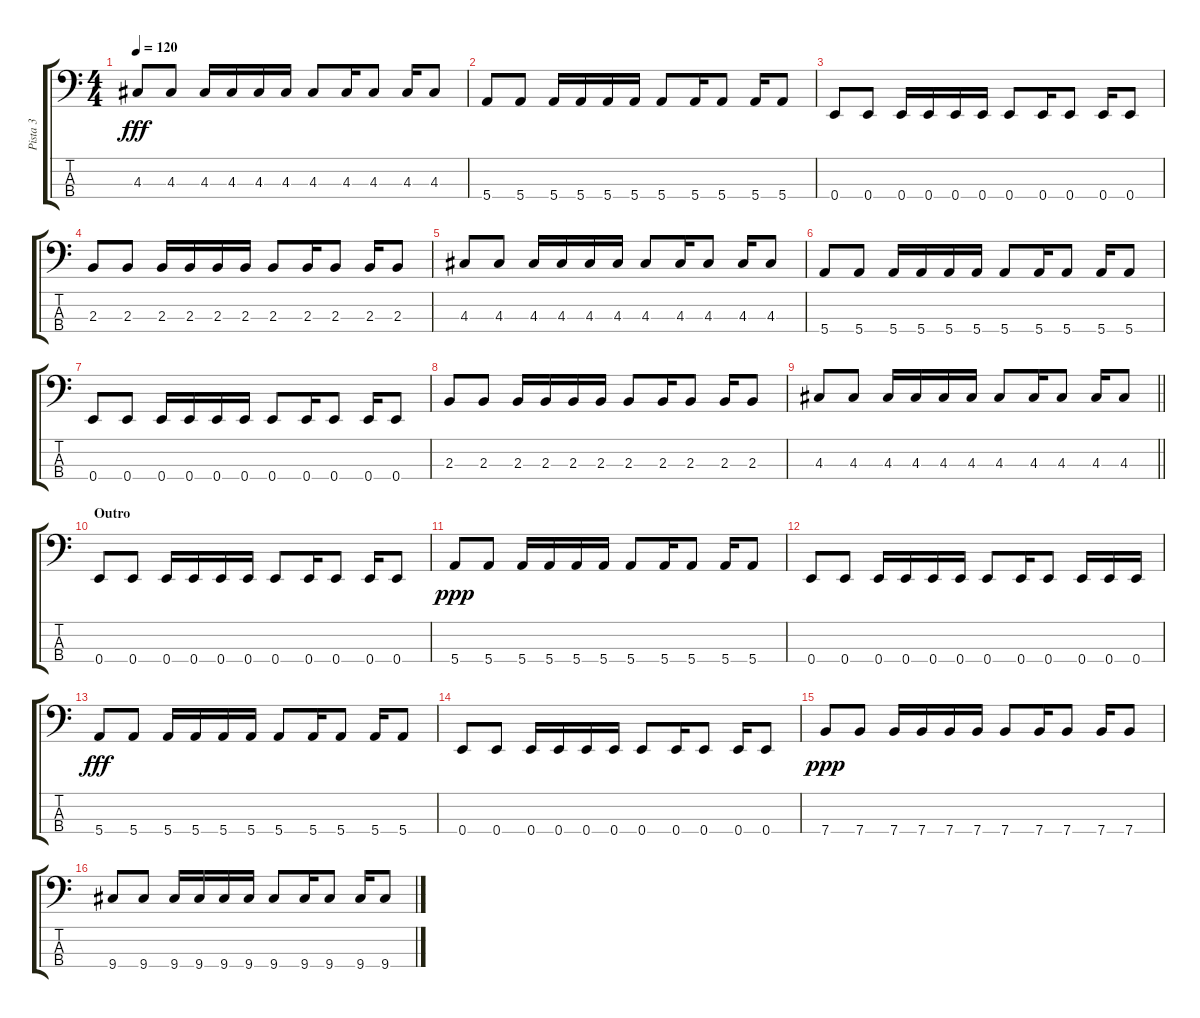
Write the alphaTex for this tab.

\track ("Pista 3" "Pista 3") {instrument electricbasspick}
\staff {score tabs}
\tuning (G2 D2 A1 E1) {hide}
\ts (4 4)
\tempo 120
\clef f4
\ks c
4.3.8{dy fff} 4.3.8 4.3.16 4.3.16 4.3.16 4.3.16 4.3.8 4.3.16 4.3.8 4.3.16 4.3.8 |
5.4.8 5.4.8 5.4.16 5.4.16 5.4.16 5.4.16 5.4.8 5.4.16 5.4.8 5.4.16 5.4.8 |
0.4.8 0.4.8 0.4.16 0.4.16 0.4.16 0.4.16 0.4.8 0.4.16 0.4.8 0.4.16 0.4.8 |
2.3.8 2.3.8 2.3.16 2.3.16 2.3.16 2.3.16 2.3.8 2.3.16 2.3.8 2.3.16 2.3.8 |
4.3.8 4.3.8 4.3.16 4.3.16 4.3.16 4.3.16 4.3.8 4.3.16 4.3.8 4.3.16 4.3.8 |
5.4.8 5.4.8 5.4.16 5.4.16 5.4.16 5.4.16 5.4.8 5.4.16 5.4.8 5.4.16 5.4.8 |
0.4.8 0.4.8 0.4.16 0.4.16 0.4.16 0.4.16 0.4.8 0.4.16 0.4.8 0.4.16 0.4.8 |
2.3.8 2.3.8 2.3.16 2.3.16 2.3.16 2.3.16 2.3.8 2.3.16 2.3.8 2.3.16 2.3.8 |
\barLineRight lightlight
4.3.8 4.3.8 4.3.16 4.3.16 4.3.16 4.3.16 4.3.8 4.3.16 4.3.8 4.3.16 4.3.8 |
\section ("" "Outro")
0.4.8 0.4.8 0.4.16 0.4.16 0.4.16 0.4.16 0.4.8 0.4.16 0.4.8 0.4.16 0.4.8 |
5.4.8{dy ppp} 5.4.8 5.4.16 5.4.16 5.4.16 5.4.16 5.4.8 5.4.16 5.4.8 5.4.16 5.4.8 |
0.4.8 0.4.8 0.4.16 0.4.16 0.4.16 0.4.16 0.4.8 0.4.16 0.4.8 0.4.16 0.4.16 0.4.16 |
5.4.8{dy fff} 5.4.8 5.4.16 5.4.16 5.4.16 5.4.16 5.4.8 5.4.16 5.4.8 5.4.16 5.4.8 |
0.4.8 0.4.8 0.4.16 0.4.16 0.4.16 0.4.16 0.4.8 0.4.16 0.4.8 0.4.16 0.4.8 |
7.4.8{dy ppp} 7.4.8 7.4.16 7.4.16 7.4.16 7.4.16 7.4.8 7.4.16 7.4.8 7.4.16 7.4.8 |
9.4.8 9.4.8 9.4.16 9.4.16 9.4.16 9.4.16 9.4.8 9.4.16 9.4.8 9.4.16 9.4.8
